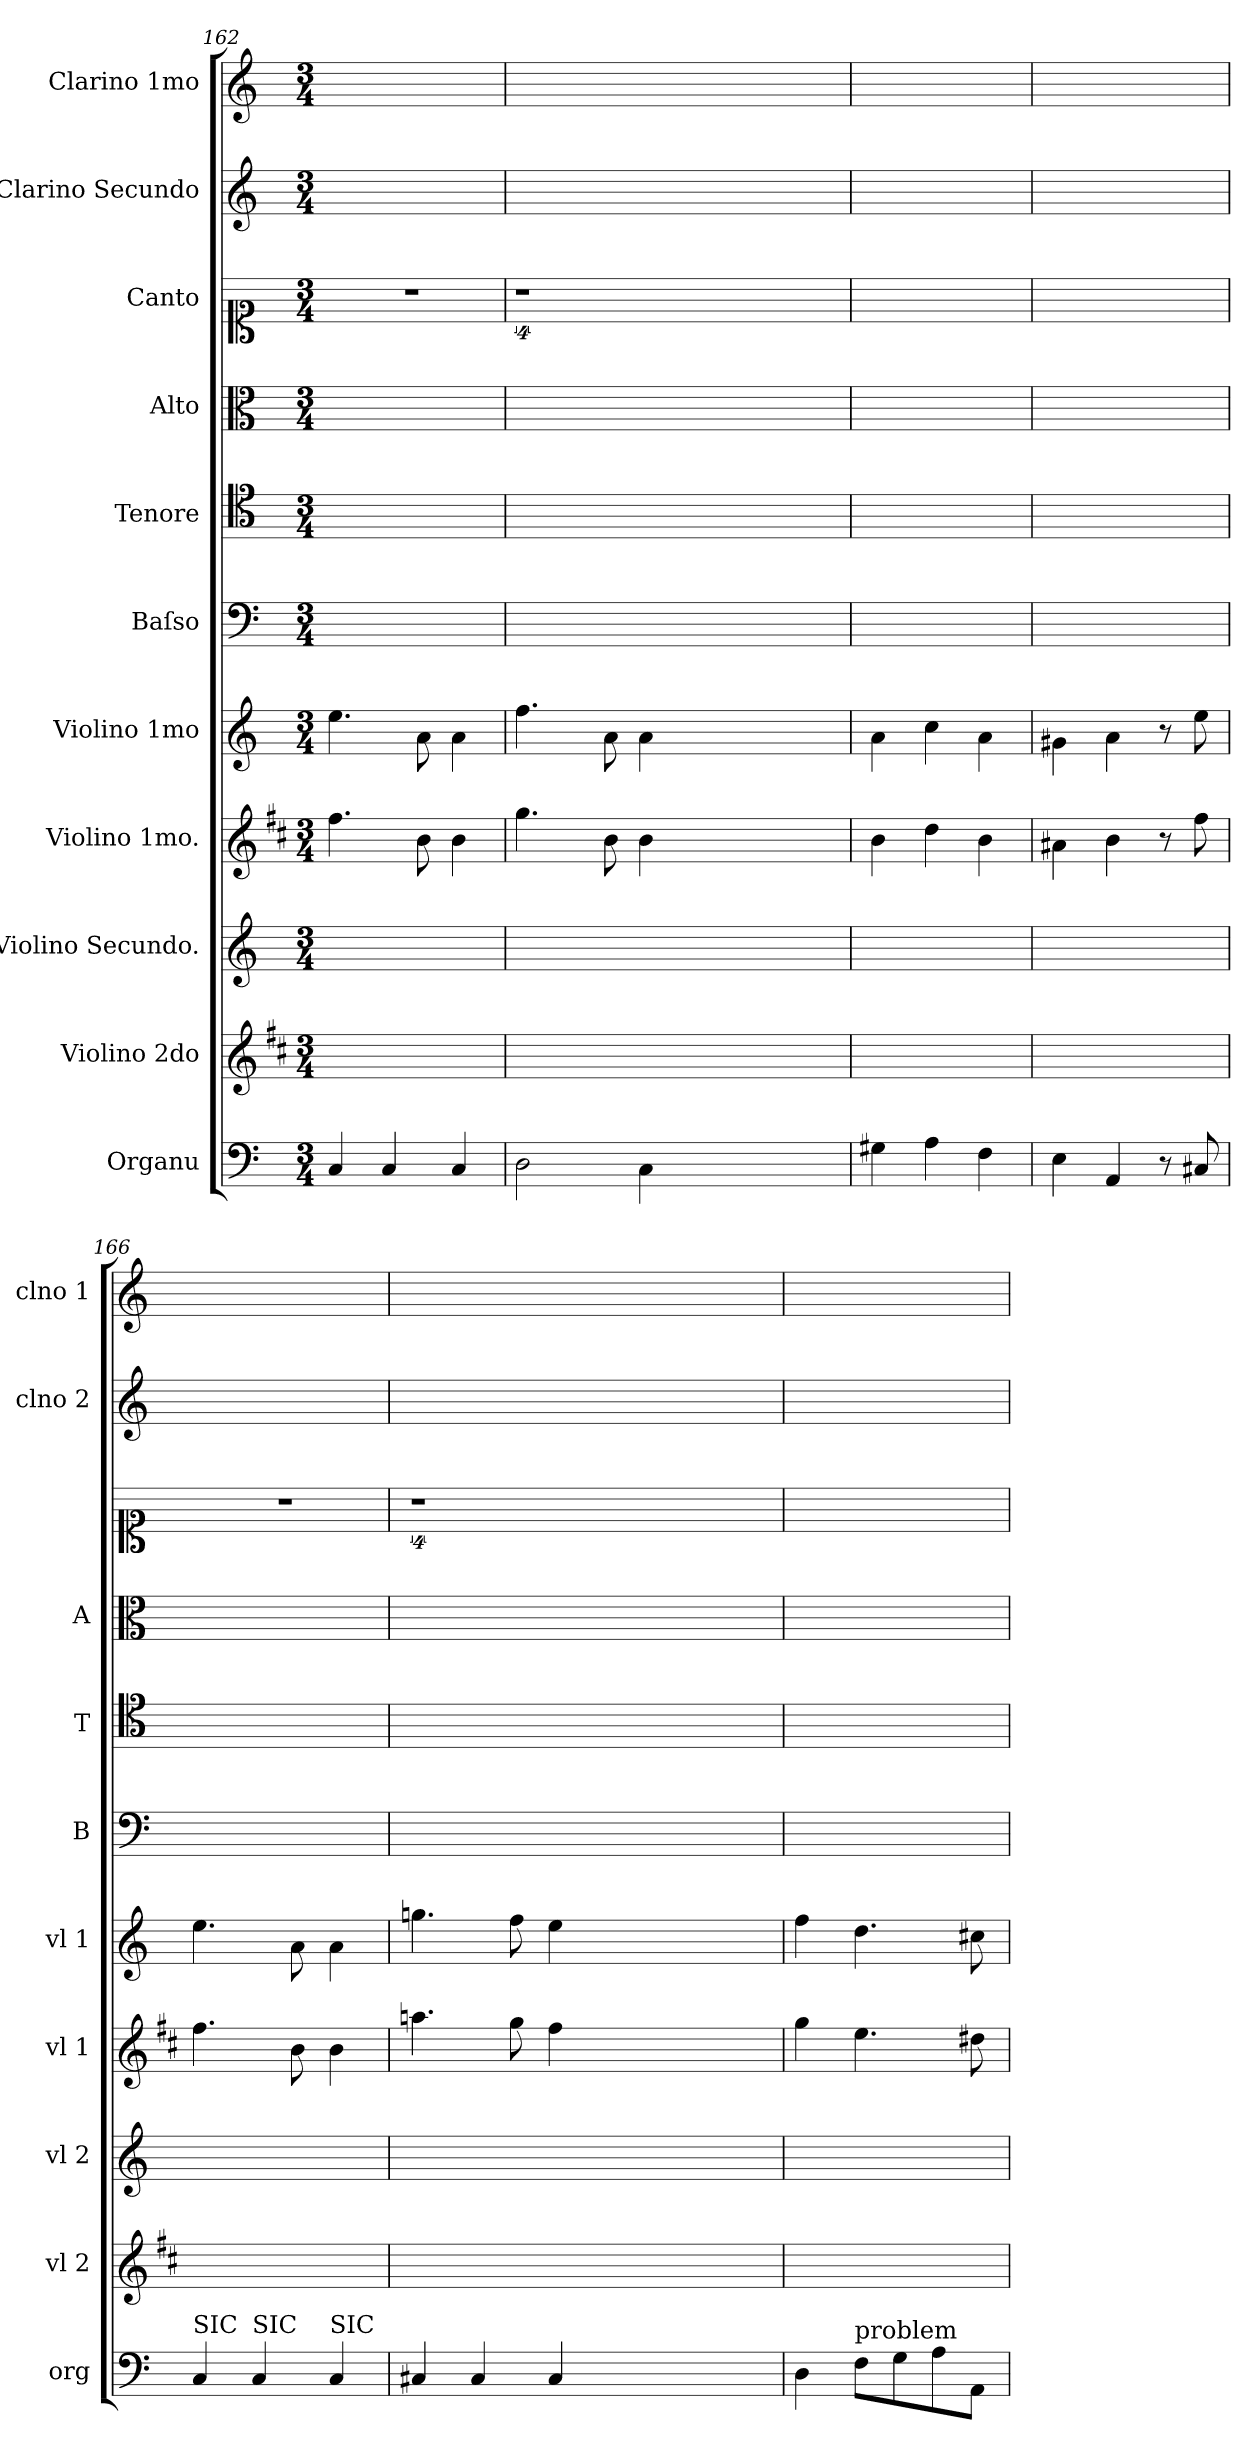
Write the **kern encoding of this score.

**kern	**kern	**kern	**kern	**kern	**kern	**kern	**kern	**kern	**kern	**kern
*part11	*part10	*part9	*part8	*part7	*part6	*part5	*part4	*part3	*part2	*part1
*staff11	*staff10	*staff9	*staff8	*staff7	*staff6	*staff5	*staff4	*staff3	*staff2	*staff1
*I"Organu	*I"Violino 2do	*I"Violino Secundo.	*I"Violino 1mo.	*I"Violino 1mo	*I"Baſso	*I"Tenore	*I"Alto	*I"Canto	*I"Clarino Secundo	*I"Clarino 1mo
*I'org	*I'vl 2	*I'vl 2	*I'vl 1	*I'vl 1	*I'B	*I'T	*I'A	*	*I'clno 2	*I'clno 1
*clefF4	*clefG2	*clefG2	*clefG2	*clefG2	*clefF4	*clefC4	*clefC3	*clefC1	*clefG2	*clefG2
*	*ITrd1c2	*	*ITrd1c2	*	*	*	*	*	*	*
*k[]	*k[]	*k[]	*k[]	*k[]	*k[]	*k[]	*k[]	*k[]	*k[]	*k[]
*M3/4	*M3/4	*M3/4	*M3/4	*M3/4	*M3/4	*M3/4	*M3/4	*M3/4	*M3/4	*M3/4
=162	=162	=162	=162	=162	=162	=162	=162	=162	=162	=162
4C/	2.ryy	2.ryy	4.ee\	4.ee\	2.ryy	2.ryy	2.ryy	2.r	2.ryy	4ryy
4C/	.	.	.	.	.	.	.	.	.	4ryy
.	.	.	8a\	8a\	.	.	.	.	.	.
4C/	.	.	4a\	4a\	.	.	.	.	.	4ryy
=163	=163	=163	=163	=163	=163	=163	=163	=163	=163	=163
2D\	2.ryy	2.ryy	4.ff\	4.ff\	2.ryy	2.ryy	2.ryy	4%9r	2.ryy	4ryy
.	.	.	.	.	.	.	.	.	.	4ryy
.	.	.	8a\	8a\	.	.	.	.	.	.
4C\	.	.	4a\	4a\	.	.	.	.	.	4ryy
1.ryy	1.ryy	1.ryy	1.ryy	1.ryy	1.ryy	1.ryy	1.ryy	.	1.ryy	1.ryy
=164	=164	=164	=164	=164	=164	=164	=164	=164	=164	=164
4G#X\	2.ryy	2.ryy	4a\	4a\	2.ryy	2.ryy	2.ryy	2.ryy	2.ryy	4ryy
4A\	.	.	4cc\	4cc\	.	.	.	.	.	4ryy
4F\	.	.	4a\	4a\	.	.	.	.	.	4ryy
=165	=165	=165	=165	=165	=165	=165	=165	=165	=165	=165
4E\	2.ryy	2.ryy	4g#X\	4g#X\	2.ryy	2.ryy	2.ryy	2.ryy	2.ryy	4ryy
4AA/	.	.	4a\	4a\	.	.	.	.	.	4ryy
8r	.	.	8r	8r	.	.	.	.	.	4ryy
8C#X/	.	.	8ee\	8ee\	.	.	.	.	.	.
=166	=166	=166	=166	=166	=166	=166	=166	=166	=166	=166
!LO:TX:a:t=SIC	!	!	!	!	!	!	!	!	!	!
4C/	2.ryy	2.ryy	4.ee\	4.ee\	2.ryy	2.ryy	2.ryy	2.r	2.ryy	4ryy
!LO:TX:a:t=SIC	!	!	!	!	!	!	!	!	!	!
4C/	.	.	.	.	.	.	.	.	.	4ryy
.	.	.	8a\	8a\	.	.	.	.	.	.
!LO:TX:a:t=SIC	!	!	!	!	!	!	!	!	!	!
4C/	.	.	4a\	4a\	.	.	.	.	.	4ryy
=167	=167	=167	=167	=167	=167	=167	=167	=167	=167	=167
4C#X/	2.ryy	2.ryy	4.ggn\	4.ggn\	2.ryy	2.ryy	2.ryy	4%9r	2.ryy	4ryy
4C#/	.	.	.	.	.	.	.	.	.	4ryy
.	.	.	8ff\	8ff\	.	.	.	.	.	.
4C#/	.	.	4ee\	4ee\	.	.	.	.	.	4ryy
1.ryy	1.ryy	1.ryy	1.ryy	1.ryy	1.ryy	1.ryy	1.ryy	.	1.ryy	1.ryy
=168	=168	=168	=168	=168	=168	=168	=168	=168	=168	=168
4D\	2.ryy	2.ryy	4ff\	4ff\	2.ryy	2.ryy	2.ryy	2.ryy	2.ryy	4ryy
!LO:TX:a:t=problem	!	!	!	!	!	!	!	!	!	!
8F\L	.	.	4.dd\	4.dd\	.	.	.	.	.	4ryy
8G\	.	.	.	.	.	.	.	.	.	.
8A\	.	.	.	.	.	.	.	.	.	4ryy
8AA/J	.	.	8cc#X\	8cc#X\	.	.	.	.	.	.
=	=	=	=	=	=	=	=	=	=	=
*-	*-	*-	*-	*-	*-	*-	*-	*-	*-	*-
